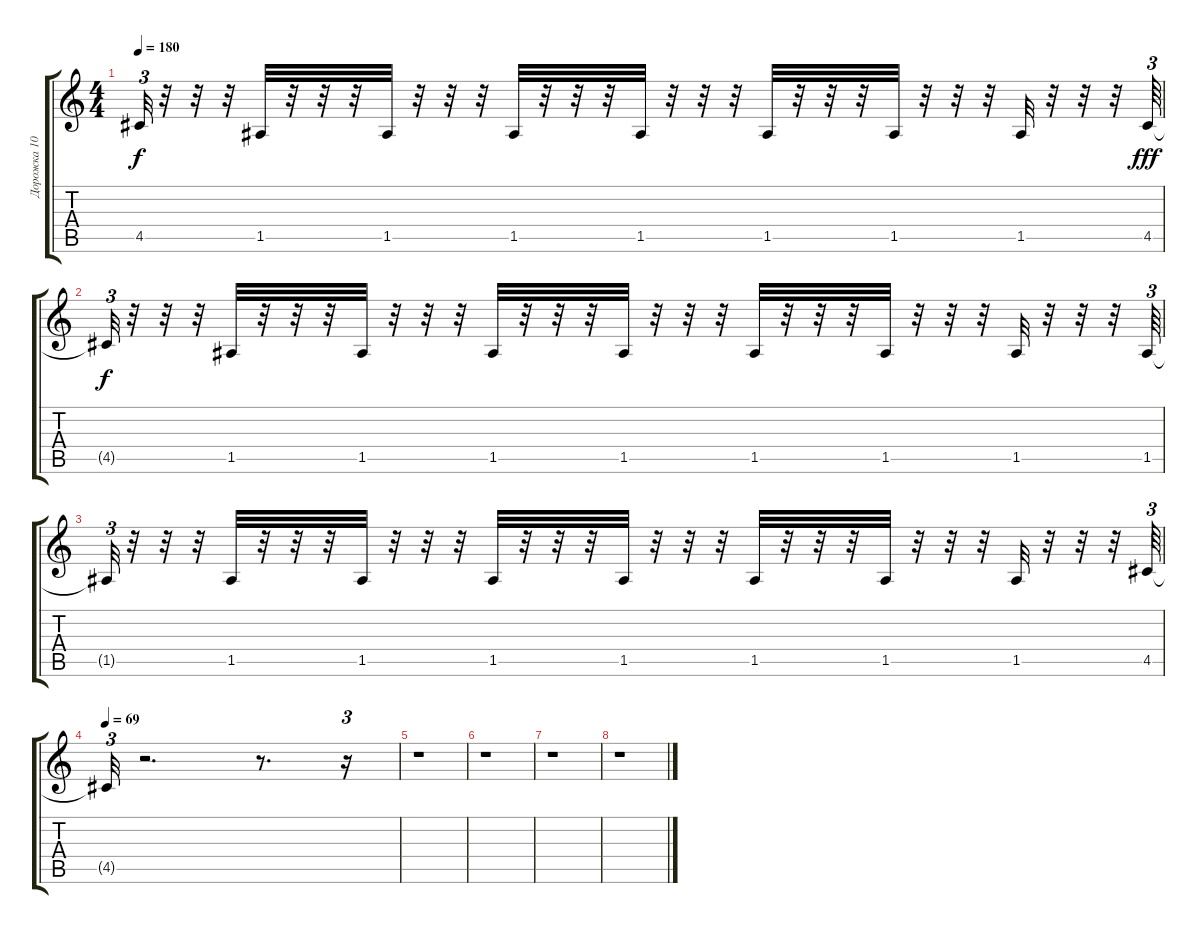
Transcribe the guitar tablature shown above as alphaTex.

\track ("Дорожка 10" "Дорожка 10") {instrument acousticguitarsteel}
\staff {score tabs}
\tuning (E4 B3 G3 D3 A2 E2) {hide}
\ts (4 4)
\tempo 180
\clef g2
\ks c
4.5{t}.32{tu (3 2) dy f} r.32 r.32 r.32 1.5.32 r.32 r.32 r.32 1.5.32 r.32 r.32 r.32 1.5.32 r.32 r.32 r.32 1.5.32 r.32 r.32 r.32 1.5.32 r.32 r.32 r.32 1.5.32 r.32 r.32 r.32 1.5.32 r.32 r.32 r.32 4.5.64{tu (3 2) dy fff} |
4.5{t}.32{tu (3 2) dy f} r.32 r.32 r.32 1.5.32 r.32 r.32 r.32 1.5.32 r.32 r.32 r.32 1.5.32 r.32 r.32 r.32 1.5.32 r.32 r.32 r.32 1.5.32 r.32 r.32 r.32 1.5.32 r.32 r.32 r.32 1.5.32 r.32 r.32 r.32 1.5.64{tu (3 2)} |
1.5{t}.32{tu (3 2)} r.32 r.32 r.32 1.5.32 r.32 r.32 r.32 1.5.32 r.32 r.32 r.32 1.5.32 r.32 r.32 r.32 1.5.32 r.32 r.32 r.32 1.5.32 r.32 r.32 r.32 1.5.32 r.32 r.32 r.32 1.5.32 r.32 r.32 r.32 4.5.64{tu (3 2)} |
\tempo 69
4.5{t}.32{tu (3 2)} r.2{d} r.8{d} r.16{tu (3 2)} |
r.1 |
r.1 |
r.1 |
r.1
